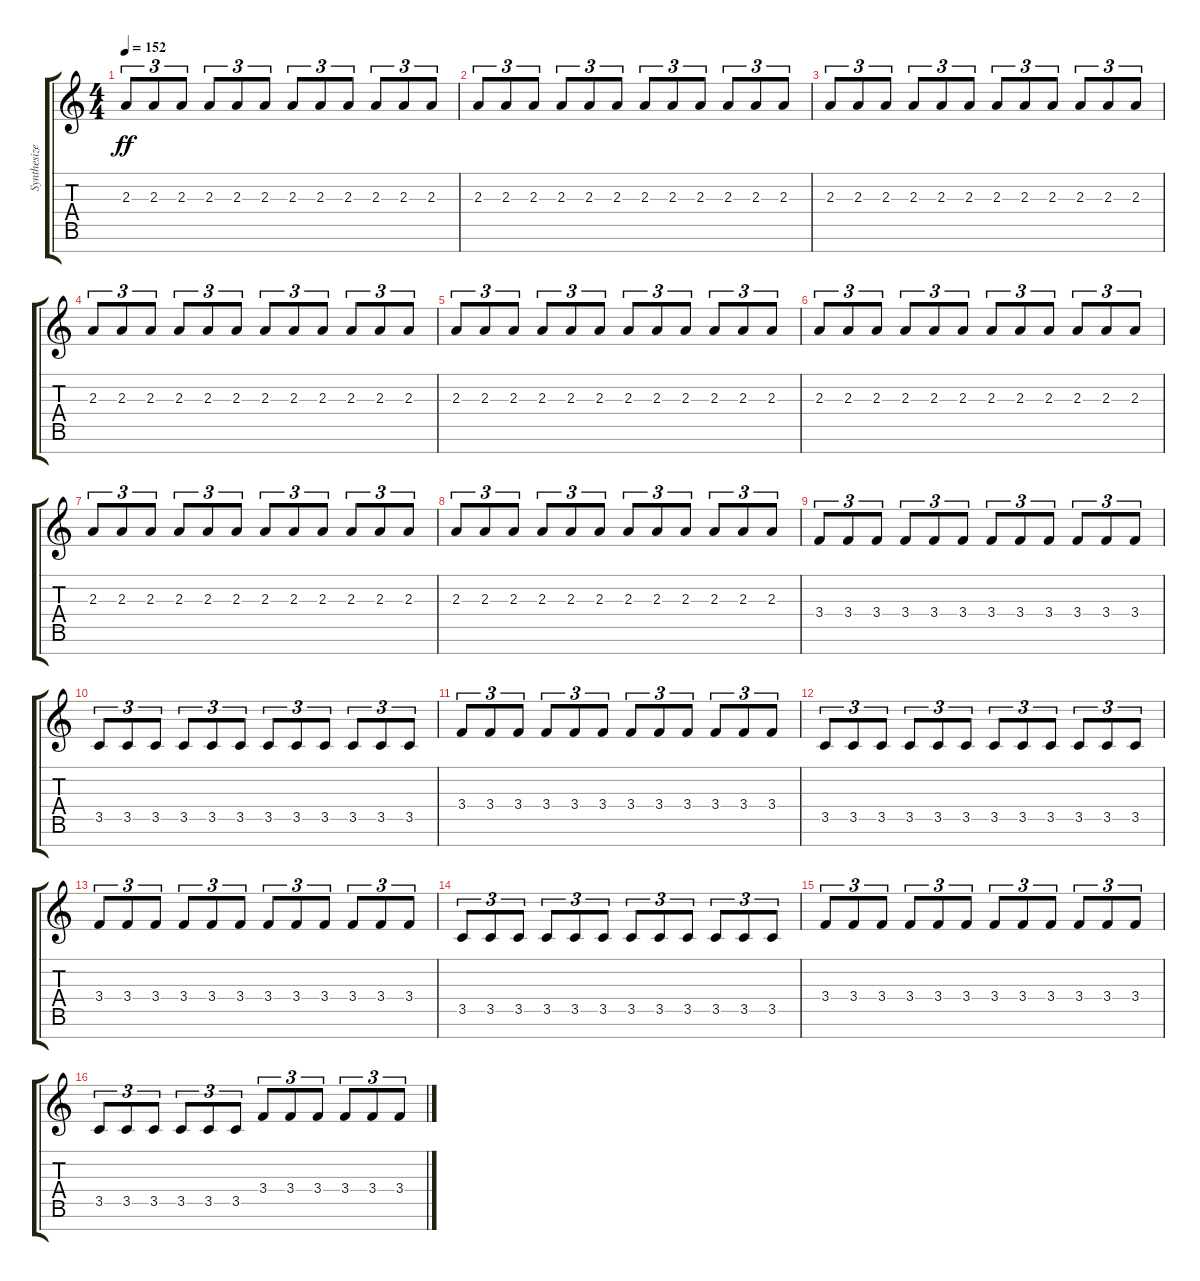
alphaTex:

\track ("Synthesizer" "Synthesize") {instrument synthbass1}
\staff {score tabs}
\tuning (E4 B3 G3 D3 A2 E2 B1) {hide}
\ts (4 4)
\tempo 152
\clef g2
\ks c
2.3.8{tu (3 2) dy ff} 2.3.8{tu (3 2)} 2.3.8{tu (3 2)} 2.3.8{tu (3 2)} 2.3.8{tu (3 2)} 2.3.8{tu (3 2)} 2.3.8{tu (3 2)} 2.3.8{tu (3 2)} 2.3.8{tu (3 2)} 2.3.8{tu (3 2)} 2.3.8{tu (3 2)} 2.3.8{tu (3 2)} |
2.3.8{tu (3 2)} 2.3.8{tu (3 2)} 2.3.8{tu (3 2)} 2.3.8{tu (3 2)} 2.3.8{tu (3 2)} 2.3.8{tu (3 2)} 2.3.8{tu (3 2)} 2.3.8{tu (3 2)} 2.3.8{tu (3 2)} 2.3.8{tu (3 2)} 2.3.8{tu (3 2)} 2.3.8{tu (3 2)} |
2.3.8{tu (3 2)} 2.3.8{tu (3 2)} 2.3.8{tu (3 2)} 2.3.8{tu (3 2)} 2.3.8{tu (3 2)} 2.3.8{tu (3 2)} 2.3.8{tu (3 2)} 2.3.8{tu (3 2)} 2.3.8{tu (3 2)} 2.3.8{tu (3 2)} 2.3.8{tu (3 2)} 2.3.8{tu (3 2)} |
2.3.8{tu (3 2)} 2.3.8{tu (3 2)} 2.3.8{tu (3 2)} 2.3.8{tu (3 2)} 2.3.8{tu (3 2)} 2.3.8{tu (3 2)} 2.3.8{tu (3 2)} 2.3.8{tu (3 2)} 2.3.8{tu (3 2)} 2.3.8{tu (3 2)} 2.3.8{tu (3 2)} 2.3.8{tu (3 2)} |
2.3.8{tu (3 2)} 2.3.8{tu (3 2)} 2.3.8{tu (3 2)} 2.3.8{tu (3 2)} 2.3.8{tu (3 2)} 2.3.8{tu (3 2)} 2.3.8{tu (3 2)} 2.3.8{tu (3 2)} 2.3.8{tu (3 2)} 2.3.8{tu (3 2)} 2.3.8{tu (3 2)} 2.3.8{tu (3 2)} |
2.3.8{tu (3 2)} 2.3.8{tu (3 2)} 2.3.8{tu (3 2)} 2.3.8{tu (3 2)} 2.3.8{tu (3 2)} 2.3.8{tu (3 2)} 2.3.8{tu (3 2)} 2.3.8{tu (3 2)} 2.3.8{tu (3 2)} 2.3.8{tu (3 2)} 2.3.8{tu (3 2)} 2.3.8{tu (3 2)} |
2.3.8{tu (3 2)} 2.3.8{tu (3 2)} 2.3.8{tu (3 2)} 2.3.8{tu (3 2)} 2.3.8{tu (3 2)} 2.3.8{tu (3 2)} 2.3.8{tu (3 2)} 2.3.8{tu (3 2)} 2.3.8{tu (3 2)} 2.3.8{tu (3 2)} 2.3.8{tu (3 2)} 2.3.8{tu (3 2)} |
2.3.8{tu (3 2)} 2.3.8{tu (3 2)} 2.3.8{tu (3 2)} 2.3.8{tu (3 2)} 2.3.8{tu (3 2)} 2.3.8{tu (3 2)} 2.3.8{tu (3 2)} 2.3.8{tu (3 2)} 2.3.8{tu (3 2)} 2.3.8{tu (3 2)} 2.3.8{tu (3 2)} 2.3.8{tu (3 2)} |
3.4.8{tu (3 2)} 3.4.8{tu (3 2)} 3.4.8{tu (3 2)} 3.4.8{tu (3 2)} 3.4.8{tu (3 2)} 3.4.8{tu (3 2)} 3.4.8{tu (3 2)} 3.4.8{tu (3 2)} 3.4.8{tu (3 2)} 3.4.8{tu (3 2)} 3.4.8{tu (3 2)} 3.4.8{tu (3 2)} |
3.5.8{tu (3 2)} 3.5.8{tu (3 2)} 3.5.8{tu (3 2)} 3.5.8{tu (3 2)} 3.5.8{tu (3 2)} 3.5.8{tu (3 2)} 3.5.8{tu (3 2)} 3.5.8{tu (3 2)} 3.5.8{tu (3 2)} 3.5.8{tu (3 2)} 3.5.8{tu (3 2)} 3.5.8{tu (3 2)} |
3.4.8{tu (3 2)} 3.4.8{tu (3 2)} 3.4.8{tu (3 2)} 3.4.8{tu (3 2)} 3.4.8{tu (3 2)} 3.4.8{tu (3 2)} 3.4.8{tu (3 2)} 3.4.8{tu (3 2)} 3.4.8{tu (3 2)} 3.4.8{tu (3 2)} 3.4.8{tu (3 2)} 3.4.8{tu (3 2)} |
3.5.8{tu (3 2)} 3.5.8{tu (3 2)} 3.5.8{tu (3 2)} 3.5.8{tu (3 2)} 3.5.8{tu (3 2)} 3.5.8{tu (3 2)} 3.5.8{tu (3 2)} 3.5.8{tu (3 2)} 3.5.8{tu (3 2)} 3.5.8{tu (3 2)} 3.5.8{tu (3 2)} 3.5.8{tu (3 2)} |
3.4.8{tu (3 2)} 3.4.8{tu (3 2)} 3.4.8{tu (3 2)} 3.4.8{tu (3 2)} 3.4.8{tu (3 2)} 3.4.8{tu (3 2)} 3.4.8{tu (3 2)} 3.4.8{tu (3 2)} 3.4.8{tu (3 2)} 3.4.8{tu (3 2)} 3.4.8{tu (3 2)} 3.4.8{tu (3 2)} |
3.5.8{tu (3 2)} 3.5.8{tu (3 2)} 3.5.8{tu (3 2)} 3.5.8{tu (3 2)} 3.5.8{tu (3 2)} 3.5.8{tu (3 2)} 3.5.8{tu (3 2)} 3.5.8{tu (3 2)} 3.5.8{tu (3 2)} 3.5.8{tu (3 2)} 3.5.8{tu (3 2)} 3.5.8{tu (3 2)} |
3.4.8{tu (3 2)} 3.4.8{tu (3 2)} 3.4.8{tu (3 2)} 3.4.8{tu (3 2)} 3.4.8{tu (3 2)} 3.4.8{tu (3 2)} 3.4.8{tu (3 2)} 3.4.8{tu (3 2)} 3.4.8{tu (3 2)} 3.4.8{tu (3 2)} 3.4.8{tu (3 2)} 3.4.8{tu (3 2)} |
3.5.8{tu (3 2)} 3.5.8{tu (3 2)} 3.5.8{tu (3 2)} 3.5.8{tu (3 2)} 3.5.8{tu (3 2)} 3.5.8{tu (3 2)} 3.4.8{tu (3 2)} 3.4.8{tu (3 2)} 3.4.8{tu (3 2)} 3.4.8{tu (3 2)} 3.4.8{tu (3 2)} 3.4.8{tu (3 2)}
